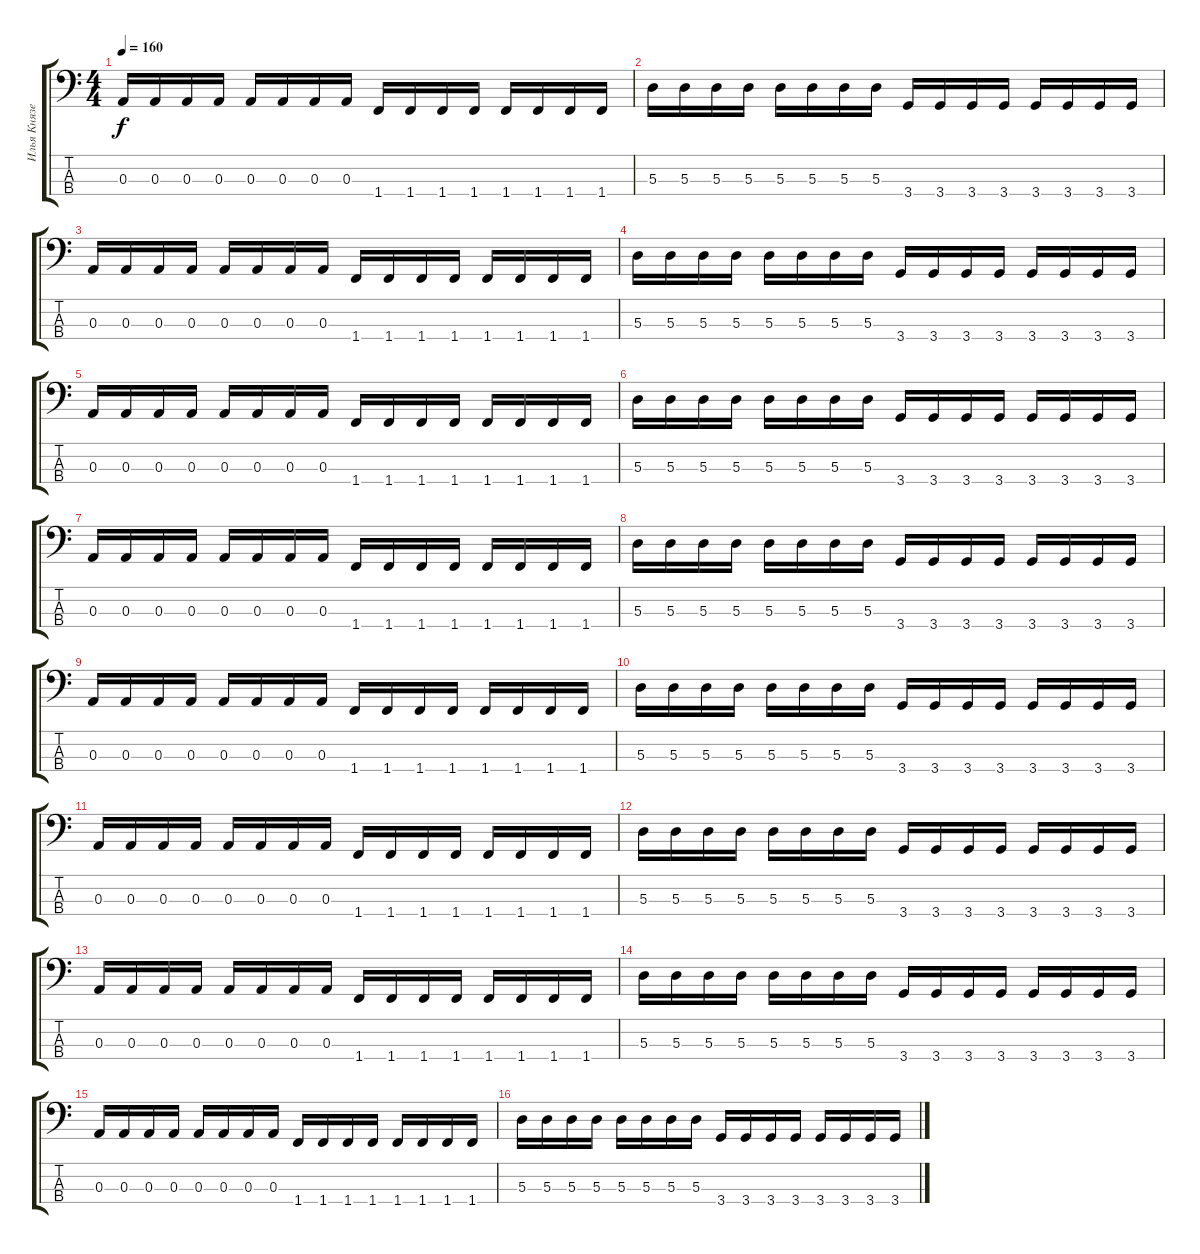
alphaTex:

\track ("Илья Князев" "Илья Князе") {instrument electricbasspick}
\staff {score tabs}
\tuning (G2 D2 A1 E1) {hide}
\ts (4 4)
\tempo 160
\clef f4
\ks c
0.3.16{dy f} 0.3.16 0.3.16 0.3.16 0.3.16 0.3.16 0.3.16 0.3.16 1.4.16 1.4.16 1.4.16 1.4.16 1.4.16 1.4.16 1.4.16 1.4.16 |
5.3.16 5.3.16 5.3.16 5.3.16 5.3.16 5.3.16 5.3.16 5.3.16 3.4.16 3.4.16 3.4.16 3.4.16 3.4.16 3.4.16 3.4.16 3.4.16 |
0.3.16 0.3.16 0.3.16 0.3.16 0.3.16 0.3.16 0.3.16 0.3.16 1.4.16 1.4.16 1.4.16 1.4.16 1.4.16 1.4.16 1.4.16 1.4.16 |
5.3.16 5.3.16 5.3.16 5.3.16 5.3.16 5.3.16 5.3.16 5.3.16 3.4.16 3.4.16 3.4.16 3.4.16 3.4.16 3.4.16 3.4.16 3.4.16 |
0.3.16 0.3.16 0.3.16 0.3.16 0.3.16 0.3.16 0.3.16 0.3.16 1.4.16 1.4.16 1.4.16 1.4.16 1.4.16 1.4.16 1.4.16 1.4.16 |
5.3.16 5.3.16 5.3.16 5.3.16 5.3.16 5.3.16 5.3.16 5.3.16 3.4.16 3.4.16 3.4.16 3.4.16 3.4.16 3.4.16 3.4.16 3.4.16 |
0.3.16 0.3.16 0.3.16 0.3.16 0.3.16 0.3.16 0.3.16 0.3.16 1.4.16 1.4.16 1.4.16 1.4.16 1.4.16 1.4.16 1.4.16 1.4.16 |
5.3.16 5.3.16 5.3.16 5.3.16 5.3.16 5.3.16 5.3.16 5.3.16 3.4.16 3.4.16 3.4.16 3.4.16 3.4.16 3.4.16 3.4.16 3.4.16 |
0.3.16 0.3.16 0.3.16 0.3.16 0.3.16 0.3.16 0.3.16 0.3.16 1.4.16 1.4.16 1.4.16 1.4.16 1.4.16 1.4.16 1.4.16 1.4.16 |
5.3.16 5.3.16 5.3.16 5.3.16 5.3.16 5.3.16 5.3.16 5.3.16 3.4.16 3.4.16 3.4.16 3.4.16 3.4.16 3.4.16 3.4.16 3.4.16 |
0.3.16 0.3.16 0.3.16 0.3.16 0.3.16 0.3.16 0.3.16 0.3.16 1.4.16 1.4.16 1.4.16 1.4.16 1.4.16 1.4.16 1.4.16 1.4.16 |
5.3.16 5.3.16 5.3.16 5.3.16 5.3.16 5.3.16 5.3.16 5.3.16 3.4.16 3.4.16 3.4.16 3.4.16 3.4.16 3.4.16 3.4.16 3.4.16 |
0.3.16 0.3.16 0.3.16 0.3.16 0.3.16 0.3.16 0.3.16 0.3.16 1.4.16 1.4.16 1.4.16 1.4.16 1.4.16 1.4.16 1.4.16 1.4.16 |
5.3.16 5.3.16 5.3.16 5.3.16 5.3.16 5.3.16 5.3.16 5.3.16 3.4.16 3.4.16 3.4.16 3.4.16 3.4.16 3.4.16 3.4.16 3.4.16 |
0.3.16 0.3.16 0.3.16 0.3.16 0.3.16 0.3.16 0.3.16 0.3.16 1.4.16 1.4.16 1.4.16 1.4.16 1.4.16 1.4.16 1.4.16 1.4.16 |
5.3.16 5.3.16 5.3.16 5.3.16 5.3.16 5.3.16 5.3.16 5.3.16 3.4.16 3.4.16 3.4.16 3.4.16 3.4.16 3.4.16 3.4.16 3.4.16
